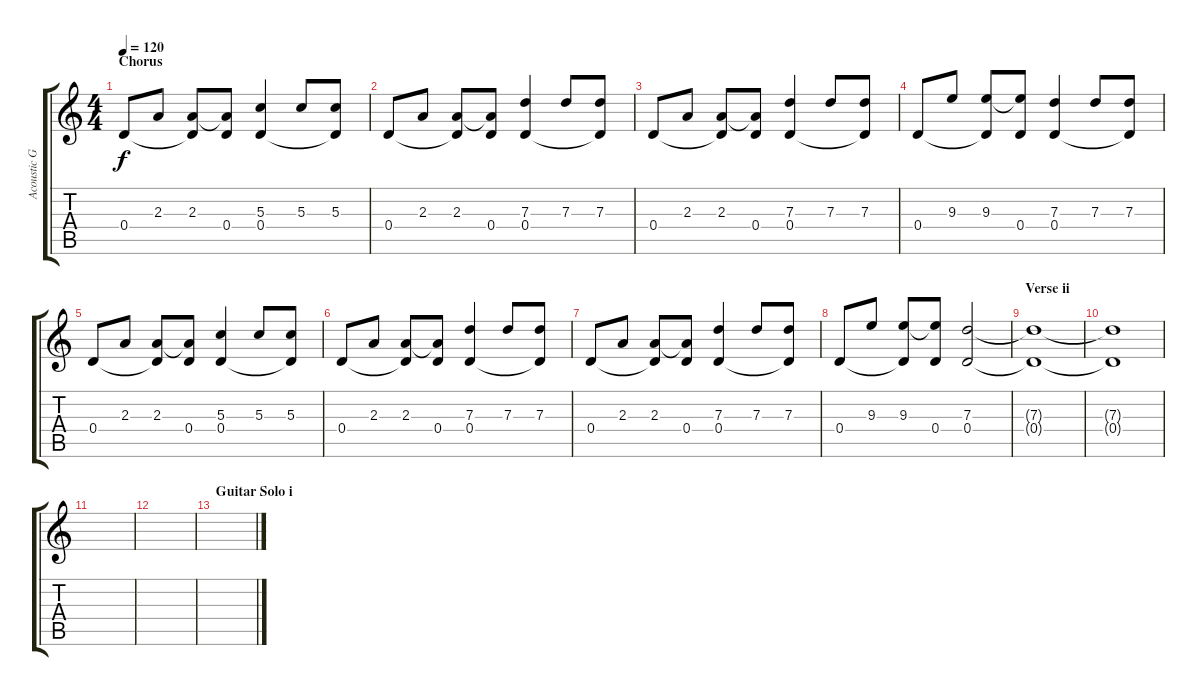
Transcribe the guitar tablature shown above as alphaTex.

\track ("Acoustic Guitar (steel)" "Acoustic G") {instrument acousticguitarsteel}
\staff {score tabs}
\tuning (E4 B3 G3 D3 A2 D2) {hide}
\ts (4 4)
\section ("" "Chorus")
\tempo 120
\clef g2
\ks c
0.4.8{dy f} 2.3.8 (2.3 0.4{t}).8 (2.3{t} 0.4).8 (5.3 0.4).4 5.3.8 (5.3 0.4{t}).8 |
0.4.8 2.3.8 (2.3 0.4{t}).8 (2.3{t} 0.4).8 (7.3 0.4).4 7.3.8 (7.3 0.4{t}).8 |
0.4.8 2.3.8 (2.3 0.4{t}).8 (2.3{t} 0.4).8 (7.3 0.4).4 7.3.8 (7.3 0.4{t}).8 |
0.4.8 9.3.8 (9.3 0.4{t}).8 (9.3{t} 0.4).8 (7.3 0.4).4 7.3.8 (7.3 0.4{t}).8 |
0.4.8 2.3.8 (2.3 0.4{t}).8 (2.3{t} 0.4).8 (5.3 0.4).4 5.3.8 (5.3 0.4{t}).8 |
0.4.8 2.3.8 (2.3 0.4{t}).8 (2.3{t} 0.4).8 (7.3 0.4).4 7.3.8 (7.3 0.4{t}).8 |
0.4.8 2.3.8 (2.3 0.4{t}).8 (2.3{t} 0.4).8 (7.3 0.4).4 7.3.8 (7.3 0.4{t}).8 |
0.4.8 9.3.8 (9.3 0.4{t}).8 (9.3{t} 0.4).8 (7.3 0.4).2{volume 7} |
\section ("" "Verse ii")
(7.3{t} 0.4{t}).1 |
(7.3{t} 0.4{t}).1 |
|
|
\section ("" "Guitar Solo i")
